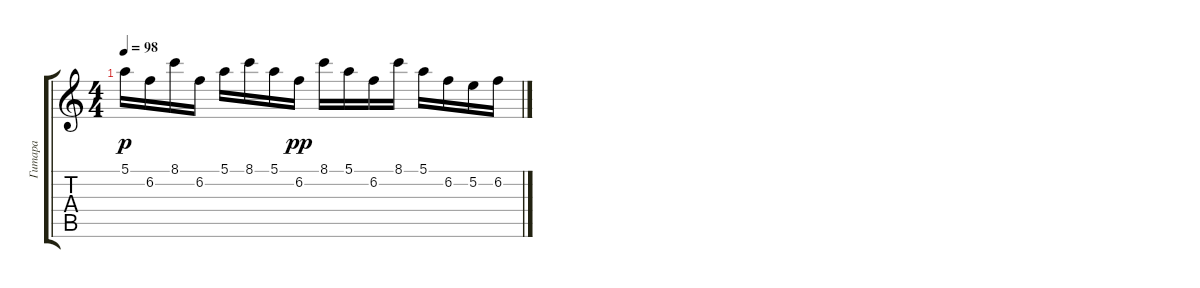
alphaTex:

\track ("Гитара" "Гитара") {instrument electricguitarjazz}
\staff {score tabs}
\tuning (E4 B3 G3 D3 A2 E2) {hide}
\ts (4 4)
\tempo 98
\clef g2
\ks c
5.1.16{dy p} 6.2.16 8.1.16 6.2.16 5.1.16 8.1.16 5.1.16 6.2.16{dy pp} 8.1.16 5.1.16 6.2.16 8.1.16 5.1.16 6.2.16 5.2.16 6.2.16
